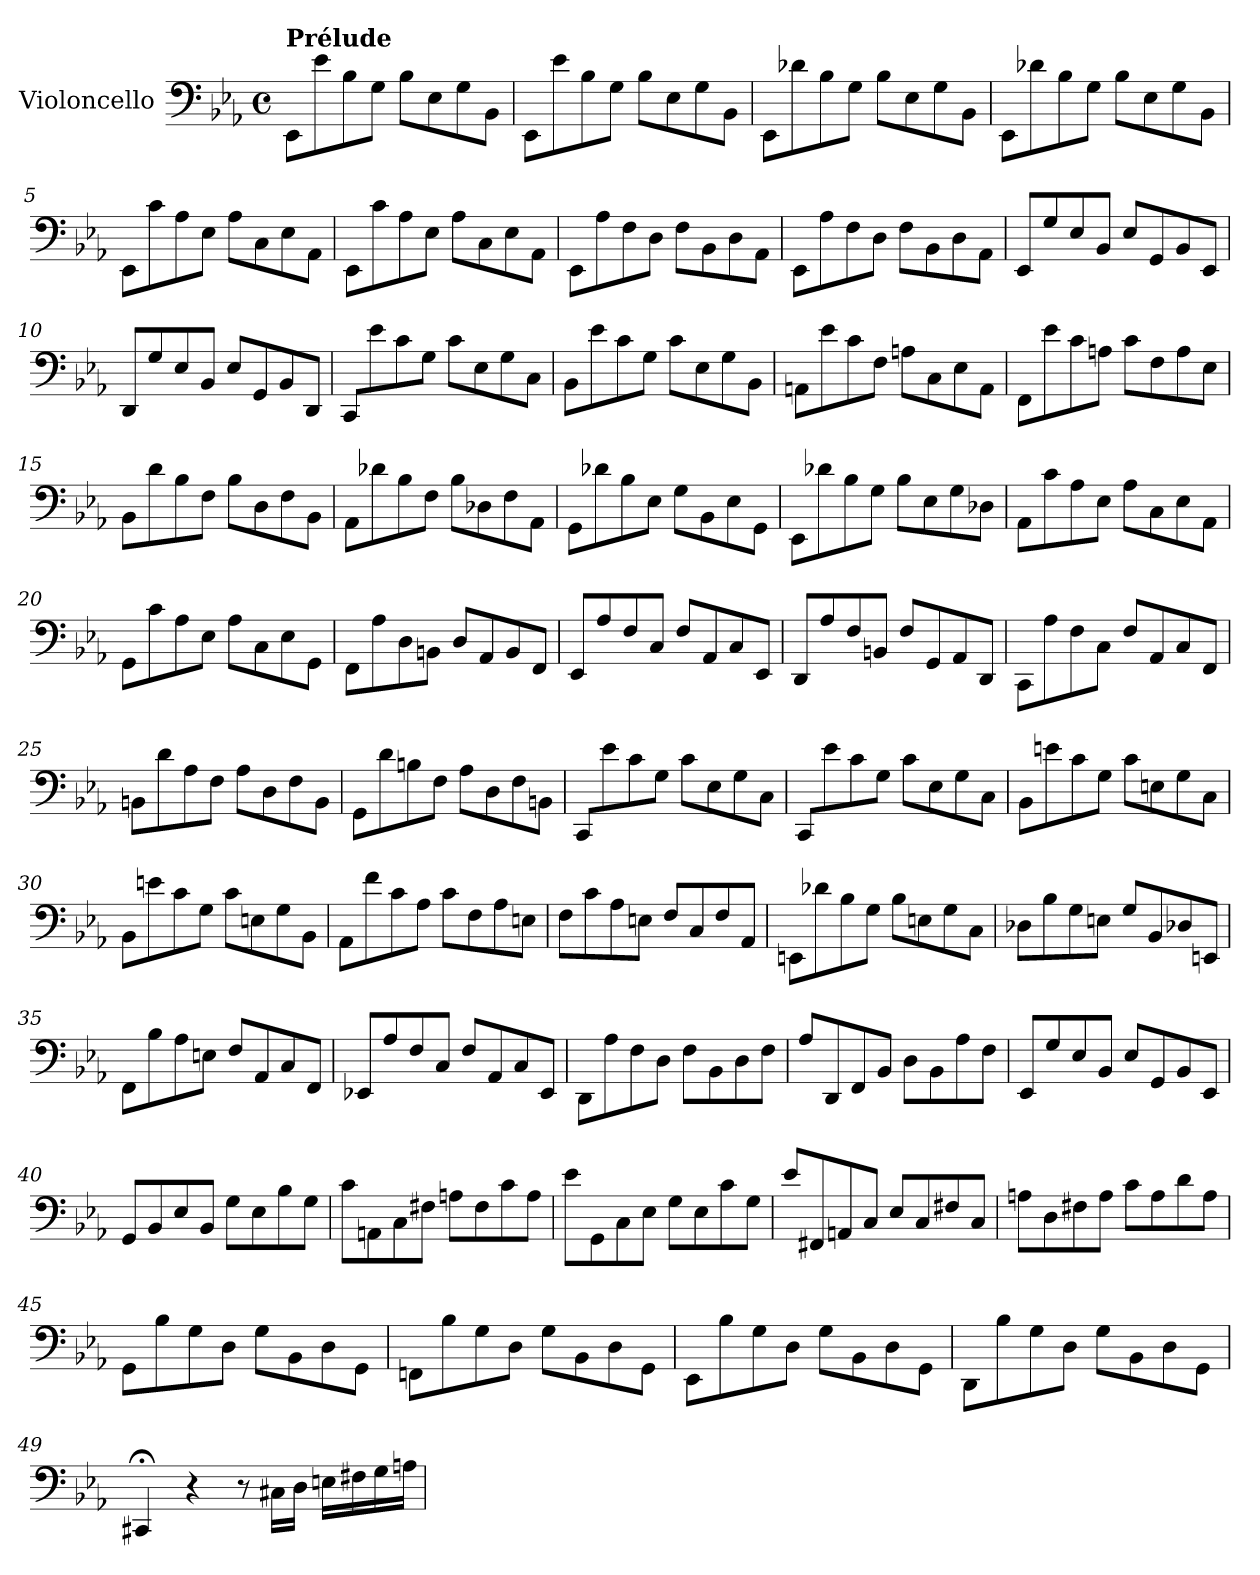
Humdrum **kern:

**kern
*part1
*staff1
*I"Violoncello
*I'Vc.
*clefF4
*k[b-e-a-]
*M4/4
*met(c)
*MM88
=1
!LO:TX:a:B:t=Prélude
8EE-/L
8e-\
8B-\
8G\J
8B-\L
8E-\
8G\
8BB-\J
=2
8EE-/L
8e-\
8B-\
8G\J
8B-\L
8E-\
8G\
8BB-\J
=3
8EE-/L
8d-X\
8B-\
8G\J
8B-\L
8E-\
8G\
8BB-\J
=4
8EE-/L
8d-X\
8B-\
8G\J
8B-\L
8E-\
8G\
8BB-\J
=5
8EE-/L
8c\
8A-\
8E-\J
8A-\L
8C\
8E-\
8AA-\J
!!LO:LB:g=z
=6
8EE-/L
8c\
8A-\
8E-\J
8A-\L
8C\
8E-\
8AA-\J
=7
8EE-/L
8A-\
8F\
8D\J
8F\L
8BB-\
8D\
8AA-\J
=8
8EE-/L
8A-\
8F\
8D\J
8F\L
8BB-\
8D\
8AA-\J
=9
8EE-/L
8G/
8E-/
8BB-/J
8E-/L
8GG/
8BB-/
8EE-/J
=10
8DD/L
8G/
8E-/
8BB-/J
8E-/L
8GG/
8BB-/
8DD/J
!!LO:LB:g=z
=11
8CC/L
8e-\
8c\
8G\J
8c\L
8E-\
8G\
8C\J
=12
8BB-/L
8e-\
8c\
8G\J
8c\L
8E-\
8G\
8BB-\J
=13
8AAn/L
8e-\
8c\
8F\J
8An\L
8C\
8E-\
8AA\J
=14
8FF/L
8e-\
8c\
8An\J
8c\L
8F\
8A\
8E-\J
=15
8BB-\L
8d\
8B-\
8F\J
8B-\L
8D\
8F\
8BB-\J
!!LO:LB:g=z
=16
8AA-/L
8d-X\
8B-\
8F\J
8B-\L
8D-X\
8F\
8AA-\J
=17
8GG/L
8d-X\
8B-\
8E-\J
8G\L
8BB-\
8E-\
8GG\J
=18
8EE-/L
8d-X\
8B-\
8G\J
8B-\L
8E-\
8G\
8D-X\J
=19
8AA-/L
8c\
8A-\
8E-\J
8A-\L
8C\
8E-\
8AA-\J
=20
8GG/L
8c\
8A-\
8E-\J
8A-\L
8C\
8E-\
8GG\J
!!LO:LB:g=z
=21
8FF\L
8A-\
8D\
8BBn\J
8D/L
8AA-/
8BB/
8FF/J
=22
8EE-/L
8A-/
8F/
8C/J
8F/L
8AA-/
8C/
8EE-/J
=23
8DD/L
8A-/
8F/
8BBn/J
8F/L
8GG/
8AA-/
8DD/J
=24
8CC/L
8A-\
8F\
8C\J
8F/L
8AA-/
8C/
8FF/J
=25
8BBn\L
8d\
8A-\
8F\J
8A-\L
8D\
8F\
8BB\J
!!LO:LB:g=z
=26
8GG/L
8d\
8Bn\
8F\J
8A-\L
8D\
8F\
8BBn\J
=27
8CC/L
8e-\
8c\
8G\J
8c\L
8E-\
8G\
8C\J
=28
8CC/L
8e-\
8c\
8G\J
8c\L
8E-\
8G\
8C\J
=29
8BB-\L
8en\
8c\
8G\J
8c\L
8En\
8G\
8C\J
=30
8BB-\L
8en\
8c\
8G\J
8c\L
8En\
8G\
8BB-\J
!!LO:LB:g=z
=31
8AA-/L
8f\
8c\
8A-\J
8c\L
8F\
8A-\
8En\J
=32
8F\L
8c\
8A-\
8En\J
8F/L
8C/
8F/
8AA-/J
=33
8EEn/L
8d-X\
8B-\
8G\J
8B-\L
8En\
8G\
8C\J
=34
8D-X\L
8B-\
8G\
8En\J
8G/L
8BB-/
8D-X/
8EEn/J
=35
8FF\L
8B-\
8A-\
8En\J
8F/L
8AA-/
8C/
8FF/J
!!LO:LB:g=z
=36
8EE-X/L
8A-/
8F/
8C/J
8F/L
8AA-/
8C/
8EE-/J
=37
8DD\L
8A-\
8F\
8D\J
8F\L
8BB-\
8D\
8F\J
=38
8A-\L
8DD/
8FF/
8BB-/J
8D\L
8BB-\
8A-\
8F\J
=39
8EE-/L
8G/
8E-/
8BB-/J
8E-/L
8GG/
8BB-/
8EE-/J
=40
8GG/L
8BB-/
8E-/
8BB-/J
8G\L
8E-\
8B-\
8G\J
!!LO:LB:g=z
=41
8c\L
8AAn\
8C\
8F#X\J
8An\L
8F#\
8c\
8A\J
=42
8e-\L
8GG\
8C\
8E-\J
8G\L
8E-\
8c\
8G\J
=43
8e-\L
8FF#X/
8AAn/
8C/J
8E-/L
8C/
8F#X/
8C/J
=44
8An\L
8D\
8F#X\
8A\J
8c\L
8A\
8d\
8A\J
=45
8GG\L
8B-\
8G\
8D\J
8G\L
8BB-\
8D\
8GG\J
!!LO:LB:g=z
=46
8FFn\L
8B-\
8G\
8D\J
8G\L
8BB-\
8D\
8GG\J
=47
8EE-/L
8B-\
8G\
8D\J
8G\L
8BB-\
8D\
8GG\J
=48
8DD/L
8B-\
8G\
8D\J
8G\L
8BB-\
8D\
8GG\J
=49
4CC#X;</
4r
8r
16C#X\LL
16D\JJ
16En\LL
16F#X\
16G\
16An\JJ
=
*-
